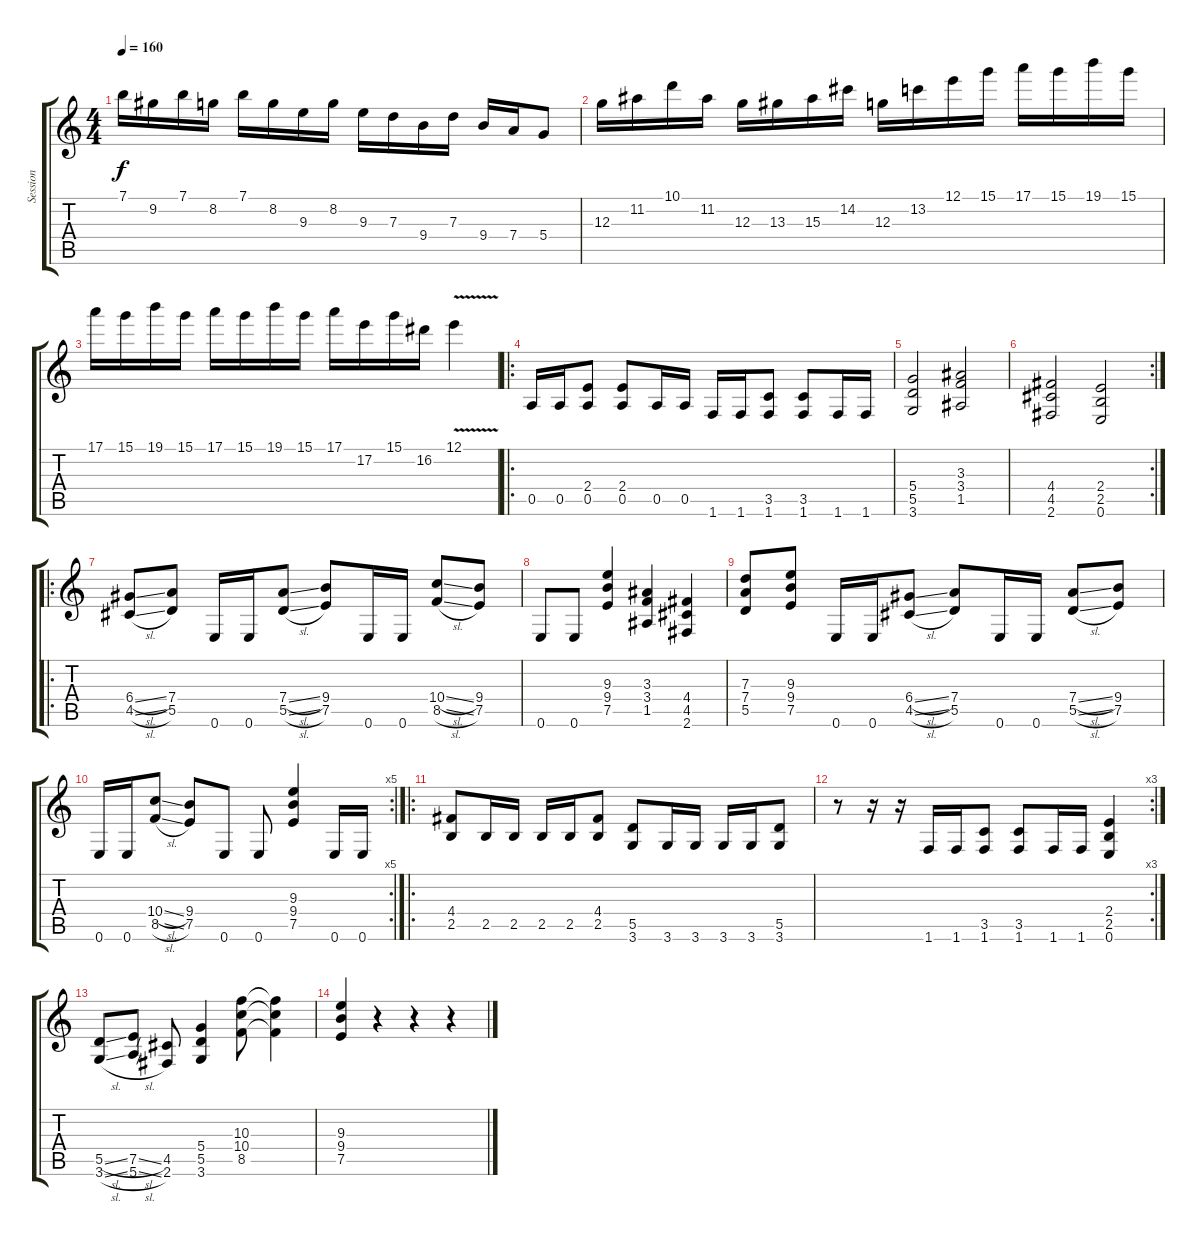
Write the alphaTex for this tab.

\track ("Session" "Session") {instrument distortionguitar}
\staff {score tabs}
\tuning (E4 B3 G3 D3 A2 E2) {hide}
\ts (4 4)
\tempo 160
\clef g2
\ks c
7.1.16{dy f} 9.2.16 7.1.16 8.2.16 7.1.16 8.2.16 9.3.16 8.2.16 9.3.16 7.3.16 9.4.16 7.3.16 9.4.16 7.4.16 5.4.8 |
12.3.16 11.2.16 10.1.16 11.2.16 12.3.16 13.3.16 15.3.16 14.2.16 12.3.16 13.2.16 12.1.16 15.1.16 17.1.16 15.1.16 19.1.16 15.1.16 |
17.1.16 15.1.16 19.1.16 15.1.16 17.1.16 15.1.16 19.1.16 15.1.16 17.1.16 17.2.16 15.1.16 16.2.16 12.1{v}.4 |
\ro
0.5.16 0.5.16 (2.4 0.5).8 (2.4 0.5).8 0.5.16 0.5.16 1.6.16 1.6.16 (3.5 1.6).8 (3.5 1.6).8 1.6.16 1.6.16 |
(5.4 5.5 3.6).2 (3.3 3.4 1.5).2 |
\rc 2
(4.4 4.5 2.6).2 (2.4 2.5 0.6).2 |
\ro
(6.4{sl} 4.5{sl}).8 (7.4 5.5).8 0.6.16 0.6.16 (7.4{sl} 5.5{sl}).8 (9.4 7.5).8 0.6.16 0.6.16 (10.4{sl} 8.5{sl}).8 (9.4 7.5).8 |
0.6.8 0.6.8 (9.3 9.4 7.5).4 (3.3 3.4 1.5).4 (4.4 4.5 2.6).4 |
(7.3 7.4 5.5).8 (9.3 9.4 7.5).8 0.6.16 0.6.16 (6.4{sl} 4.5{sl}).8 (7.4 5.5).8 0.6.16 0.6.16 (7.4{sl} 5.5{sl}).8 (9.4 7.5).8 |
\rc 5
0.6.16 0.6.16 (10.4{sl} 8.5{sl}).8 (9.4 7.5).8 0.6.8 0.6.8 (9.3 9.4 7.5).4 0.6.16 0.6.16 |
\ro
(4.4 2.5).8 2.5.16 2.5.16 2.5.16 2.5.16 (4.4 2.5).8 (5.5 3.6).8 3.6.16 3.6.16 3.6.16 3.6.16 (5.5 3.6).8 |
\rc 3
r.8 r.16 r.16 1.6.16 1.6.16 (3.5 1.6).8 (3.5 1.6).8 1.6.16 1.6.16 (2.4 2.5 0.6).4 |
(5.5{sl} 3.6{sl}).8 (7.5{sl} 5.6{sl}).8 (4.5 2.6).8 (5.4 5.5 3.6).4 (10.3 10.4 8.5).8 (10.3{t} 10.4{t} 8.5{t}).4 |
(9.3 9.4 7.5).4 r.4 r.4 r.4
